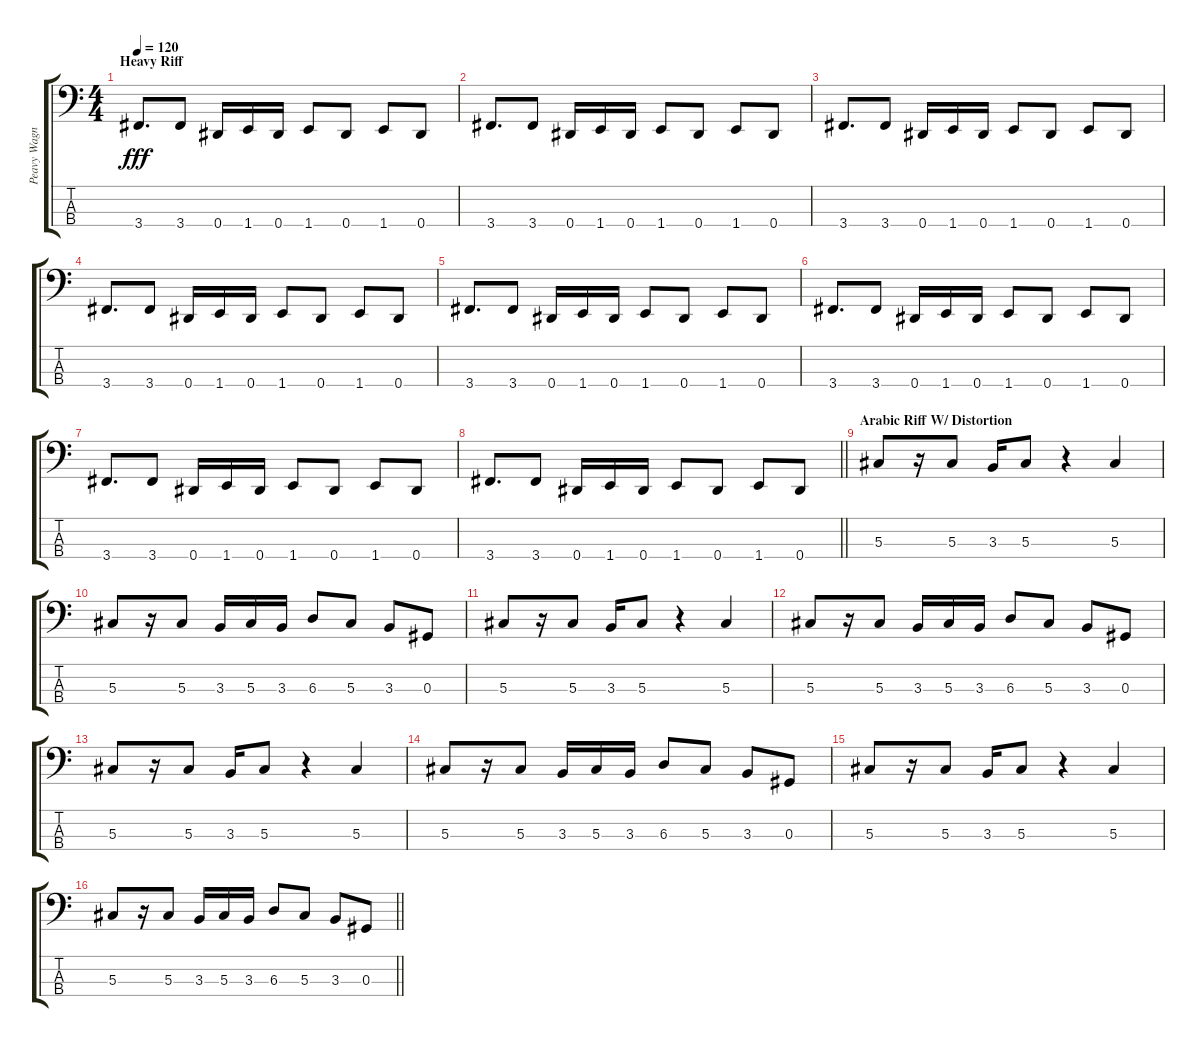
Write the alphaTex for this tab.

\track ("Peavy Wagner (bass)" "Peavy Wagn") {instrument electricbassfinger}
\staff {score tabs}
\tuning (Gb2 Db2 Ab1 Eb1) {hide}
\ts (4 4)
\section ("" "Heavy Riff")
\tempo 120
\clef f4
\ks c
3.4.8{d dy fff} 3.4.8 0.4.16 1.4.16 0.4.16 1.4.8 0.4.8 1.4.8 0.4.8 |
3.4.8{d} 3.4.8 0.4.16 1.4.16 0.4.16 1.4.8 0.4.8 1.4.8 0.4.8 |
3.4.8{d} 3.4.8 0.4.16 1.4.16 0.4.16 1.4.8 0.4.8 1.4.8 0.4.8 |
3.4.8{d} 3.4.8 0.4.16 1.4.16 0.4.16 1.4.8 0.4.8 1.4.8 0.4.8 |
3.4.8{d} 3.4.8 0.4.16 1.4.16 0.4.16 1.4.8 0.4.8 1.4.8 0.4.8 |
3.4.8{d} 3.4.8 0.4.16 1.4.16 0.4.16 1.4.8 0.4.8 1.4.8 0.4.8 |
3.4.8{d} 3.4.8 0.4.16 1.4.16 0.4.16 1.4.8 0.4.8 1.4.8 0.4.8 |
\barLineRight lightlight
3.4.8{d} 3.4.8 0.4.16 1.4.16 0.4.16 1.4.8 0.4.8 1.4.8 0.4.8 |
\section ("" "Arabic Riff W/ Distortion")
5.3.8 r.16 5.3.8 3.3.16 5.3.8 r.4 5.3.4 |
5.3.8 r.16 5.3.8 3.3.16 5.3.16 3.3.16 6.3.8 5.3.8 3.3.8 0.3.8 |
5.3.8 r.16 5.3.8 3.3.16 5.3.8 r.4 5.3.4 |
5.3.8 r.16 5.3.8 3.3.16 5.3.16 3.3.16 6.3.8 5.3.8 3.3.8 0.3.8 |
5.3.8 r.16 5.3.8 3.3.16 5.3.8 r.4 5.3.4 |
5.3.8 r.16 5.3.8 3.3.16 5.3.16 3.3.16 6.3.8 5.3.8 3.3.8 0.3.8 |
5.3.8 r.16 5.3.8 3.3.16 5.3.8 r.4 5.3.4 |
\barLineRight lightlight
5.3.8 r.16 5.3.8 3.3.16 5.3.16 3.3.16 6.3.8 5.3.8 3.3.8 0.3.8
